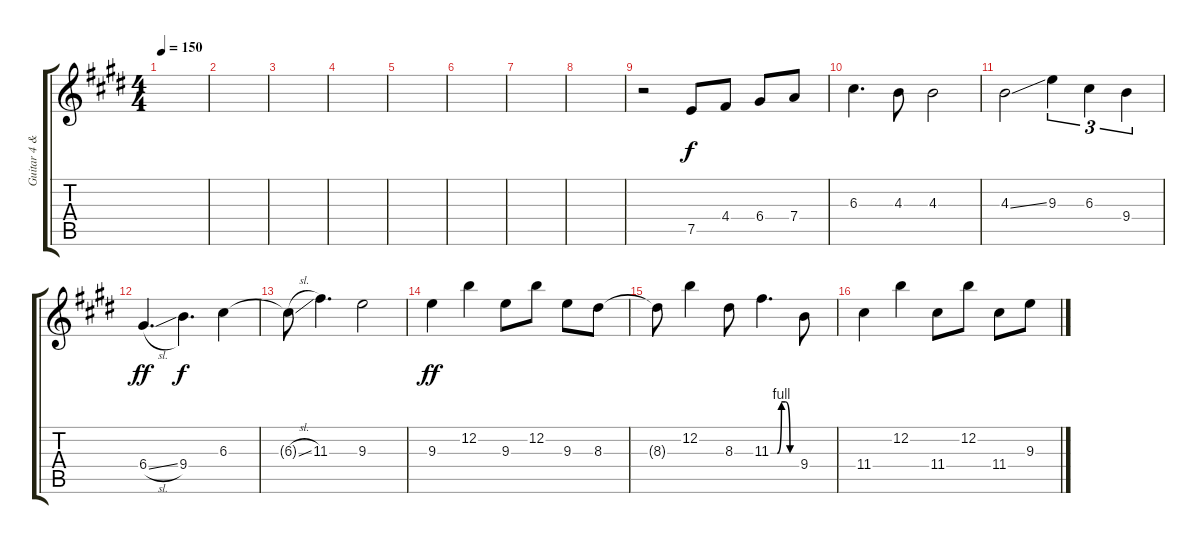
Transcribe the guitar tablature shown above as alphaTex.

\track ("Guitar 4 & Chorus" "Guitar 4 &") {instrument distortionguitar}
\staff {score tabs}
\tuning (E4 B3 G3 D3 A2 E2) {hide}
\ts (4 4)
\tempo 150
\clef g2
\ks e
|
|
|
|
|
|
|
|
r.2{balance 12} 7.5.8 4.4.8 6.4.8 7.4.8 |
6.3.4{d} 4.3.8 4.3.2 |
4.3{ss}.2 9.3.4{tu (3 2)} 6.3.4{tu (3 2)} 9.4.4{tu (3 2)} |
6.4{sl}.4{d dy ff} 9.4.4{d dy f} 6.3.4 |
6.3{sl t}.8 11.3.4{d} 9.3.2 |
9.3.4{dy ff volume 16 balance 10} 12.2.4 9.3.8 12.2.8 9.3.8 8.3.8 |
8.3{t}.8 12.2.4 8.3.8 11.3{be (custom 0 0 15 0 25 4 35 4 45 0 60 0)}.4{d} 9.4.8 |
11.4.4 12.2.4 11.4.8 12.2.8 11.4.8 9.3.8
